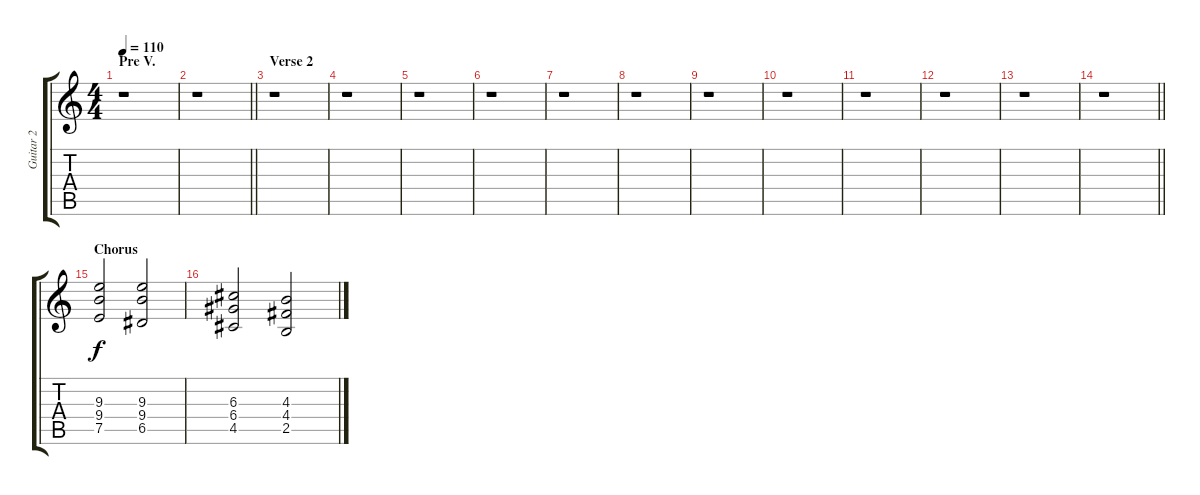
\track ("Guitar 2" "Guitar 2") {instrument distortionguitar}
\staff {score tabs}
\tuning (E4 B3 G3 D3 A2 E2) {hide}
\ts (4 4)
\section ("" "Pre V.")
\tempo 110
\clef g2
\ks c
r.1{dy f} |
\barLineRight lightlight
r.1 |
\section ("" "Verse 2")
r.1 |
r.1 |
r.1 |
r.1 |
r.1 |
r.1 |
r.1 |
r.1 |
r.1 |
r.1 |
r.1 |
\barLineRight lightlight
r.1 |
\section ("" "Chorus")
(9.3 9.4 7.5).2 (9.3 9.4 6.5).2 |
(6.3 6.4 4.5).2 (4.3 4.4 2.5).2
